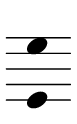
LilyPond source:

\version "2.20.0"

\paper{
  paper-width = 13
  paper-height = 30

  top-margin = 0
  bottom-margin = 0
  left-margin = 1
  right-margin = 1
  
  top-system-spacing  = 
  #' (
       (minimum-distance 0)
       (padding -50)
       (stretchability 0)
       )
 
  system-system-spacing =
  #'((basic-distance . 15)  %this controls space between lines default = 12
      (minimum-distance . 8)
      (padding . 1)
      (stretchability . 60)) 

}

\book {

  \header {
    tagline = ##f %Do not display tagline
 }

  \score {

    <<

      \override Score.BarNumber.break-visibility = ##(#f #f #f) %The order of the three values is end of line visible, middle of line visible, beginning of line visible.

      \new Staff \with {
        \omit TimeSignature
        \omit BarLine
        \omit Clef
        \omit KeySignature
        \override StaffSymbol.thickness = #1 %thickness of stafflines, ledger lines, and stems
        % \accidentalStyle dodecaphonic  modern modern-cautionary neo-modern default http://lilypond.org/doc/v2.18/Documentation/notation/displaying-pitches#automatic-accidentals
      }

      {
        \time 1/4
        \override TupletBracket.bracket-visibility = ##t
        \override TupletNumber.visibility = ##f
        %\once \override TupletNumber #'text = "7:4"
        %\set tupletFullLength = ##t %http://lilypond.org/doc/v2.19/Documentation/snippets/rhythms
        
        \override NoteHead.font-size = #0
        
        \override Stem.details.beamed-lengths = #'(7)
        \override Stem.details.lengths = #'(7)
        
        % \override NoteColumn.accent-skip = ##t
        
        % Notes Only, No Staff
        %     \stopStaff
        %         \override NoteHead.transparent = ##t
        %         \override NoteHead.no-ledgers = ##t 
        %         \override Script.transparent = ##t
        %         \override Stem.transparent = ##t  
        %         \override TupletBracket.bracket-visibility = ##f
        %         \override TupletNumber.transparent = ##t
        %         \override Staff.Clef.transparent =##t
        %         \override Staff.BarLine.transparent =##t

        % To Restart Staff After Stopping Staff
        %    \startStaff
        %         \override NoteHead.transparent = ##f
        %         \override NoteHead.no-ledgers = ##f
        %         \override Script.transparent = #f
        %         \override Stem.transparent = ##f
        %         \override TupletBracket.bracket-visibility = ##t
        %         \override TupletNumber.transparent = ##f
        %         \override Staff.Clef.transparent =##f
        %         \override Staff.BarLine.transparent =##f
        
        % Repeats        
        %       \repeat volta 2{
        %          a4 a a a    a a a a    a a a a    a a a a
        %         }         
        
        
        <<e'4  e''>>  
        
        
      
        
        %           e'4 %quarter
        %           fis'4 %quarter sharp
        %           c'4 %quarter 1 ledger on
        %           cis'4 %quarter sharp 1 ledger on
        %           
        %           a4 %quarter 2 ledger on
        %           g4 %quarter 2 ledger below
        %           gis4 %quarter sharp 2 ledger below 
        %           r4 %rest
        %           
        %           r8 [e'8]%8thR-8th
        %           r8 [fis'8] %8thR-8th sharp
        %           r8 [c'8] %8thR-8th 1 ledger on
        %           r8 [cis'8] %8thR-8th sharp 1 ledger on
        %           
        %           r8 [a8] %8thR-8th 2 ledger on
        %           r8 [g8] %8thR-8th 2 ledger below
        %           r8 [gis8] %8thR-8th sharp 2 ledger below
        %           r8 [e'16 e']% 8thR-16th-16th

        % 
        %           r8 [fis'16 fis']% 8thR-16th-16th sharp
        %           r8 [c'16 c']% 8thR-16th-16th 1 ledger on
        %           r8 [cis'16 cis']% 8thR-16th-16th sharp 1 ledger on
        %           r8 [a16 a]% 8thR-16th-16th 2 ledgers on
        % 
        %           r8 [g16 g]% 8thR-16th-16th 2 ledgers below
        %           r8 [gis16 gis]% 8thR-16th-16th sharp 2 ledgers below
        %           e'16 [e' r8] % 16th-16th-8thR
        %           fis'16 [fis' r8] % 16th-16th-8thR sharp
        % 
        %           c'16 [c' r8] % 16th-16th-8thR 1 ledger on
        %           cis'16 [cis' r8] % 16th-16th-8thR sharp 1 ledger on
        %           a16 [a r8] % 16th-16th-8thR 2 ledgers on
        %           g16 [g r8] % 16th-16th-8thR 2 ledgers below
        % 
        %           gis16 [gis] r8 % 16th-16th-8thR sharp 2 ledgers below
        %           r8. [e'16]  % Dt8thR-16th
        %           r8. [fis'16]  % Dt8thR-16th sharp
        %           r8. [c'16]  % Dt8thR-16th 1 ledger on
        %           
        % 
        %           r8. [cis'16]  % Dt8thR-16th sharp 1 ledger on
        %           r8. [a16]  % Dt8thR-16th sharp 2 ledgers on
        %           r8. [g16]  % Dt8thR-16th  2 ledgers below
        %           r8. [gis16]  % Dt8thR-16th sharp 2 ledgers below
        %           
        %           \tuplet 3/2 {e'8 e'e'} % Triplet
        %           \tuplet 3/2 {fis'8 fis'fis'} % Triplet sharp
        %           \tuplet 3/2 {c'8 c'c'} % Triplet 1 ledger on
        %           \tuplet 3/2 {cis'8 cis'cis'} % Triplet sharp 1 ledger on
        %           
        %           \tuplet 3/2 {a8 a a} % Triplet 2 ledgers on
        %           \tuplet 3/2 {g8 g g} % Triplet 2 ledgers below
        %           \tuplet 3/2 {gis8 gis gis} % Triplet sharp 2 ledgers below
        %           e'16 e'e'e' % Quadruplet
        %           
        %           fis'16 fis' fis' fis' % Quadruplet sharp
        %           c'16 c' c' c' % Quadruplet 1 ledger on
        %           cis'16 cis' cis' cis' % Quadruplet sharp 1 ledger on
        %           a16 a a a % Quadruplet  2 ledgers on
        %           
        
        %    g16 g g g % Quadruplet 2 ledgers below
        %           gis16 gis gis gis % Quadruplet sharp 2 ledgers below
        %            \tuplet 5/4 {e'16 e' e' e' e'} % Quintuplet
        %            \tuplet 5/4 {fis'16 fis' fis' fis' fis'} % Quintuplet sharp
        %          
        %            \tuplet 5/4 {c'16 c' c' c' c'} % Quintuplet 1 ledger on
        %            \tuplet 5/4 {cis'16 cis' cis' cis' cis'} % Quintuplet sharp 1 ledger on
        %            \tuplet 5/4 {a16 a a a a} % Quintuplet 2 ledgers on
        %            \tuplet 5/4 {g16 g g g g} % Quintuplet 2 ledgers below
        %            
        %            \tuplet 5/4 {gis16 gis gis gis gis} % Quintuplet sharp 2 ledgers below
        %            c'4c'c'c' c'c'c'
        
        %  c'16c'c'c'  
        %           c'4        
        %           \tuplet 5/4 {c'''16\hide-> c'''c'''c'''c'''}       
        %           \tuplet 5/4 {f16\hide-> f f f f} 
        %           
        %           c'4  
        %           c'4 
        %           \tuplet 5/4 {    f16\hide-> f f f f }            
        %           \tuplet 5/4 {c'''16\hide-> c'''c'''c'''c'''}  
        
        
        
        
        
        
        
        
      }

    >>

    \layout{
      \context {
        \Score
        proportionalNotationDuration = #(ly:make-moment 1/20) %smallest space quintuplet or 5*4
        %proportionalNotationDuration = #(ly:make-moment 1/28)
        %proportionalNotationDuration = #(ly:make-moment 1/8)
        %\override SpacingSpanner.uniform-stretching = ##t
        %  \override SpacingSpanner.strict-note-spacing = ##t
        %  \override SpacingSpanner.strict-grace-spacing = ##t
        \override Beam.breakable = ##t
        \override Glissando.breakable = ##t
        \override TextSpanner.breakable = ##t
        % \override NoteHead.no-ledgers = ##t 
      }

      indent = 0
      line-width = 11
     % #(layout-set-staff-size 20)
      #(layout-set-staff-size 30)
       \hide Stem
      %\hide NoteHead
      % \hide LedgerLineSpanner
      % \hide TupletNumber 
    }

    \midi{}

  }
}

